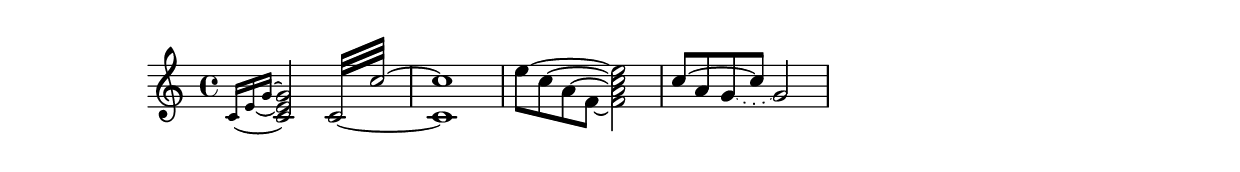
%% DO NOT EDIT this file manually; it is automatically
%% generated from LSR http://lsr.dsi.unimi.it
%% Make any changes in LSR itself, or in Documentation/snippets/new/ ,
%% and then run scripts/auxiliar/makelsr.py
%%
%% This file is in the public domain.
\version "2.14.0"

\header {
  lsrtags = "rhythms"

%% Translation of GIT committish: 70f5f30161f7b804a681cd080274bfcdc9f4fe8c
 doctitlees = "Uso de ligaduras en los arpegios"
 texidoces = "
En ocasiones se usan ligaduras de unión para escribir los arpegios.
En este caso, las dos notas ligadas no tienen que ser consecutivas.
Esto se puede conseguir estableciendo la propiedad
@code{tieWaitForNote} al valor @code{#t}.  La misma funcionalidad
es de utilidad, por ejemplo, para ligar un trémolo a un acorde, pero
en principio también se puede usar para notas normales consecutivas.

"


%% Translation of GIT committish: 0a868be38a775ecb1ef935b079000cebbc64de40
 texidocde = "
 Überbindungen werden teilweise benutzt, um Arpeggios zu notieren.  In
 diesem Fall stehen die übergebundenen Noten nicht unbedingt hintereinander.
Das Verhalten kann erreicht werden, indem die @code{tieWaitForNote}-Eigenschaft
auf @code{#t} gesetzt wird.  Diese Funktion ist auch sinnvoll, um etwa
ein Tremolo mit einem Akkord zu überbinden, kann aber prinzipiell auch
für normale Überbindungen eingesetzt werden
"
  doctitlede = "Überbindungen für Arpeggio benutzen"



%% Translation of GIT committish: 4da4307e396243a5a3bc33a0c2753acac92cb685
  texidocfr = "
Les liaisons de tenue servent parfois à rendre un accord arpégé. Dans
ce cas, les notes liées ne sont pas toutes consécutives. Il faut alors
assigner à la propriété @code{tieWaitForNote} la valeur @code{#t}
(@emph{true} pour @qq{vrai}).  Cette même méthode peut servir, par
exemple, à lier un trémolo à un accord.
"
  doctitlefr = "Liaison de tenue et arpège"

  texidoc = "
Ties are sometimes used to write out arpeggios.  In this case, two tied
notes need not be consecutive.  This can be achieved by setting the
@code{tieWaitForNote} property to @code{#t}.  The same feature is also
useful, for example, to tie a tremolo to a chord, but in principle, it
can also be used for ordinary consecutive notes.

"
  doctitle = "Using ties with arpeggios"
} % begin verbatim

\relative c' {
  \set tieWaitForNote = ##t
  \grace { c16[ ~ e ~ g] ~ } <c, e g>2
  \repeat tremolo 8 { c32 ~ c' ~ } <c c,>1
  e8 ~ c ~ a ~ f ~ <e' c a f>2
  \tieUp
  c8 ~ a
  \tieDown
  \tieDotted
  g8 ~ c g2
}

